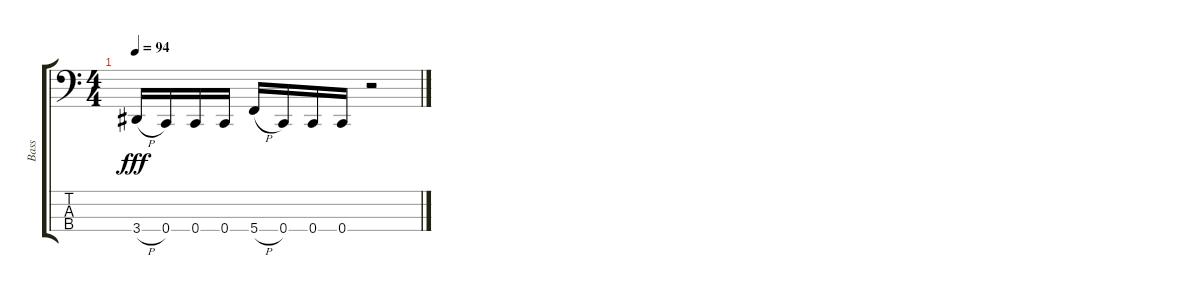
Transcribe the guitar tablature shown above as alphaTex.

\track ("Bass" "Bass") {instrument slapbass1}
\staff {score tabs}
\tuning (F2 C2 G1 C1) {hide}
\ts (4 4)
\tempo 94
\clef f4
\ks c
3.4{h}.16{dy fff} 0.4.16 0.4.16 0.4.16 5.4{h}.16 0.4.16 0.4.16 0.4.16 r.2
